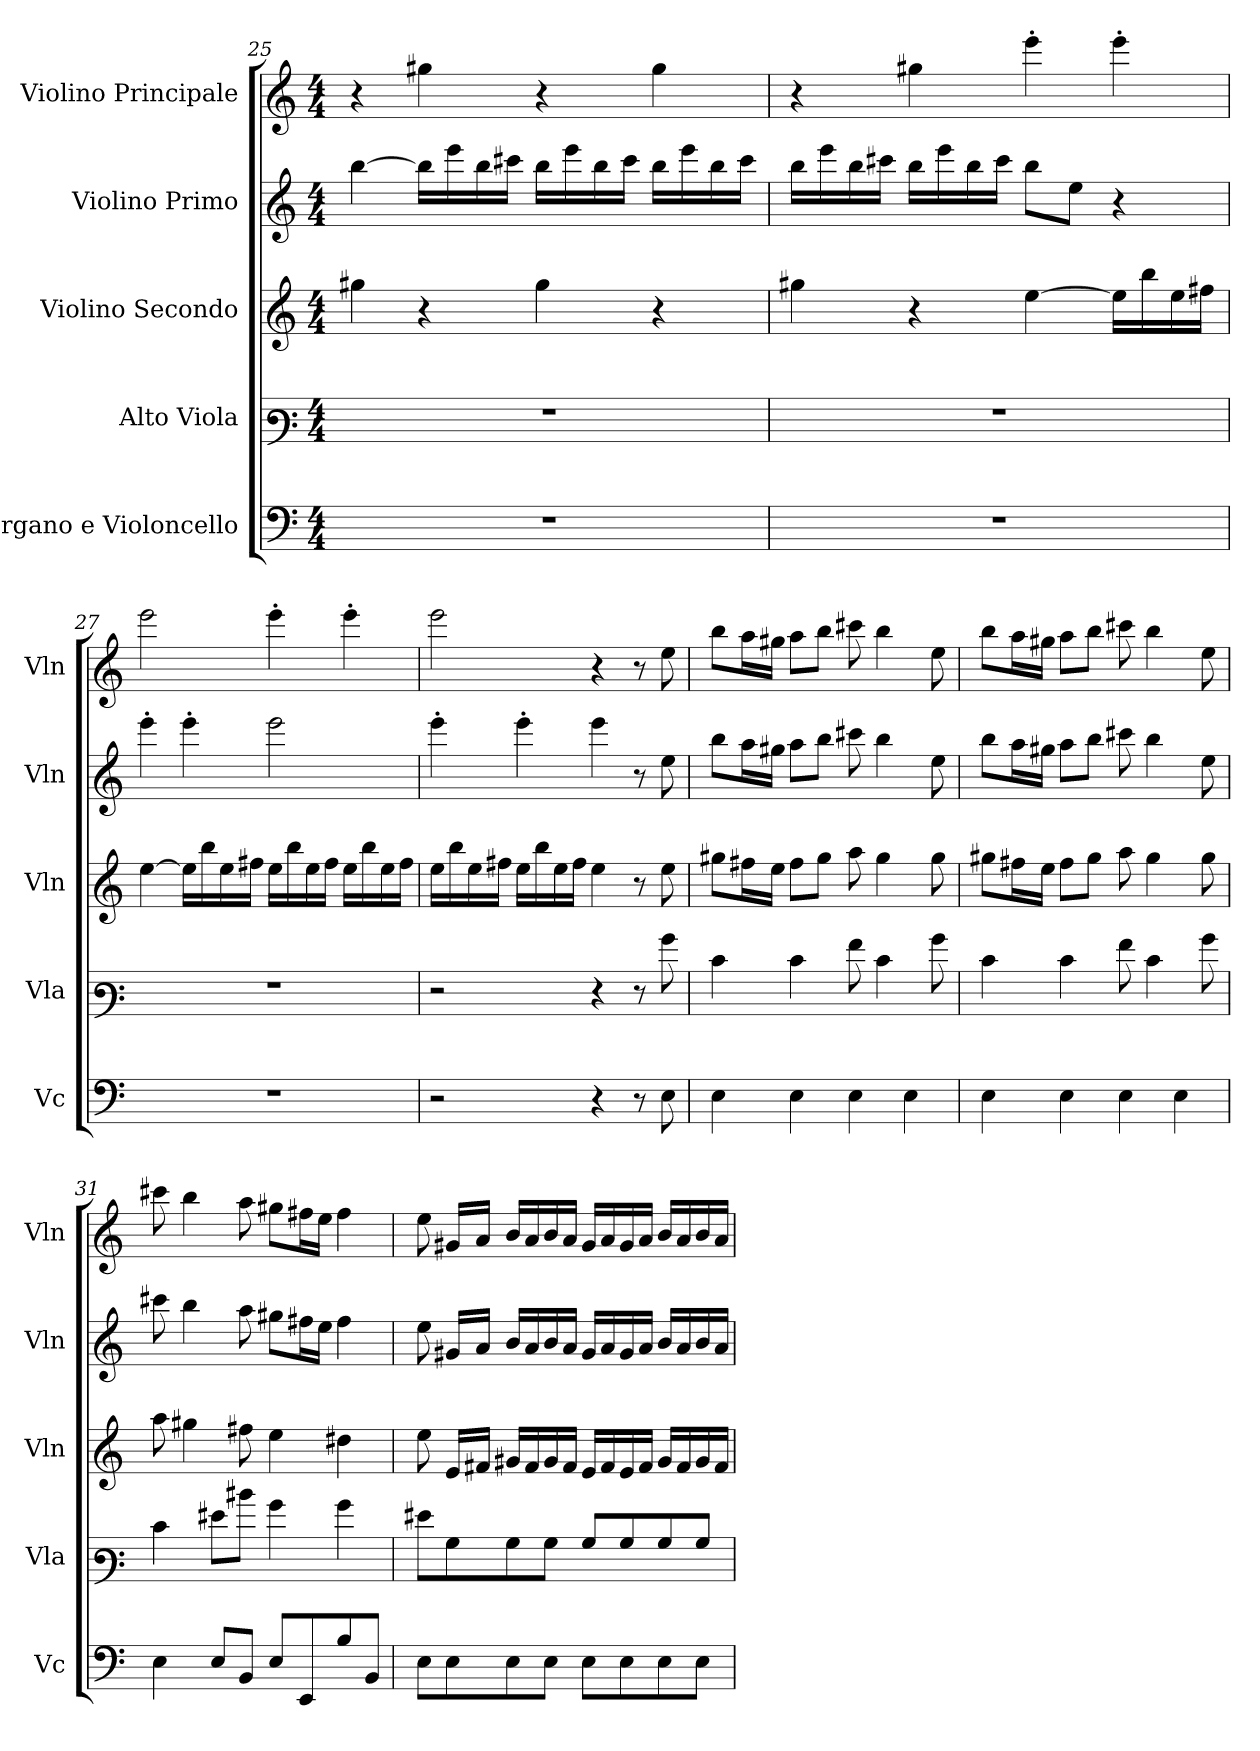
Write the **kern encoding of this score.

**kern	**kern	**kern	**kern	**kern
*part5	*part4	*part3	*part2	*part1
*staff5	*staff4	*staff3	*staff2	*staff1
*I"Organo e Violoncello	*I"Alto Viola	*I"Violino Secondo	*I"Violino Primo	*I"Violino Principale
*I'Vc	*I'Vla	*I'Vln	*I'Vln	*I'Vln
*clefF4	*clefF3	*clefG2	*clefG2	*clefG2
*M4/4	*M4/4	*M4/4	*M4/4	*M4/4
=25	=25	=25	=25	=25
1r	1r	4gg#\	[4bb\	4r
.	.	4r	16bb\LL]	4gg#\
.	.	.	16eee\	.
.	.	.	16bb\	.
.	.	.	16ccc#\JJ	.
.	.	4gg#\	16bb\LL	4r
.	.	.	16eee\	.
.	.	.	16bb\	.
.	.	.	16ccc#\JJ	.
.	.	4r	16bb\LL	4gg#\
.	.	.	16eee\	.
.	.	.	16bb\	.
.	.	.	16ccc#\JJ	.
=26	=26	=26	=26	=26
1r	1r	4gg#\	16bb\LL	4r
.	.	.	16eee\	.
.	.	.	16bb\	.
.	.	.	16ccc#\JJ	.
.	.	4r	16bb\LL	4gg#\
.	.	.	16eee\	.
.	.	.	16bb\	.
.	.	.	16ccc#\JJ	.
.	.	[4ee\	8bb\L	4eee'>\
.	.	.	8ee\J	.
.	.	16ee\LL]	4r	4eee'>\
.	.	16bb\	.	.
.	.	16ee\	.	.
.	.	16ff#\JJ	.	.
=27	=27	=27	=27	=27
1r	1r	[4ee\	4eee'>\	2eee\
.	.	16ee\LL]	4eee'>\	.
.	.	16bb\	.	.
.	.	16ee\	.	.
.	.	16ff#\JJ	.	.
.	.	16ee\LL	2eee\	4eee'>\
.	.	16bb\	.	.
.	.	16ee\	.	.
.	.	16ff#\JJ	.	.
.	.	16ee\LL	.	4eee'>\
.	.	16bb\	.	.
.	.	16ee\	.	.
.	.	16ff#\JJ	.	.
=28	=28	=28	=28	=28
2r	2r	16ee\LL	4eee'>\	2eee\
.	.	16bb\	.	.
.	.	16ee\	.	.
.	.	16ff#\JJ	.	.
.	.	16ee\LL	4eee'>\	.
.	.	16bb\	.	.
.	.	16ee\	.	.
.	.	16ff#\JJ	.	.
4r	4r	4ee\	4eee\	4r
8r	8r	8r	8r	8r
8E\	8b\	8ee\	8ee\	8ee\
=29	=29	=29	=29	=29
4E\	4e\	8gg#\L	8bb\L	8bb\L
.	.	16ff#\L	16aa\L	16aa\L
.	.	16ee\JJ	16gg#\JJ	16gg#\JJ
4E\	4e\	8ff#\L	8aa\L	8aa\L
.	.	8gg#\J	8bb\J	8bb\J
4E\	8a\	8aa\	8ccc#\	8ccc#\
.	4e\	4gg#\	4bb\	4bb\
4E\	.	.	.	.
.	8b\	8gg#\	8ee\	8ee\
=30	=30	=30	=30	=30
4E\	4e\	8gg#\L	8bb\L	8bb\L
.	.	16ff#\L	16aa\L	16aa\L
.	.	16ee\JJ	16gg#\JJ	16gg#\JJ
4E\	4e\	8ff#\L	8aa\L	8aa\L
.	.	8gg#\J	8bb\J	8bb\J
4E\	8a\	8aa\	8ccc#\	8ccc#\
.	4e\	4gg#\	4bb\	4bb\
4E\	.	.	.	.
.	8b\	8gg#\	8ee\	8ee\
=31	=31	=31	=31	=31
4E\	4e\	8aa\	8ccc#\	8ccc#\
.	.	4gg#\	4bb\	4bb\
8E/L	8g#\L	.	.	.
8BB/J	8dd#\J	8ff#\	8aa\	8aa\
8E/L	4b\	4ee\	8gg#\L	8gg#\L
8EE/	.	.	16ff#\L	16ff#\L
.	.	.	16ee\JJ	16ee\JJ
8B/	4b\	4dd#\	4ff#\	4ff#\
8BB/J	.	.	.	.
=32	=32	=32	=32	=32
8E\L	8g#\L	8ee\	8ee\	8ee\
8E\	8B\	16e/LL	16g#/LL	16g#/LL
.	.	16f#/JJ	16a/JJ	16a/JJ
8E\	8B\	16g#/LL	16b/LL	16b/LL
.	.	16f#/	16a/	16a/
8E\J	8B\J	16g#/	16b/	16b/
.	.	16f#/JJ	16a/JJ	16a/JJ
8E\L	8B/L	16e/LL	16g#/LL	16g#/LL
.	.	16f#/	16a/	16a/
8E\	8B/	16e/	16g#/	16g#/
.	.	16f#/JJ	16a/JJ	16a/JJ
8E\	8B/	16g#/LL	16b/LL	16b/LL
.	.	16f#/	16a/	16a/
8E\J	8B/J	16g#/	16b/	16b/
.	.	16f#/JJ	16a/JJ	16a/JJ
=	=	=	=	=
*-	*-	*-	*-	*-
